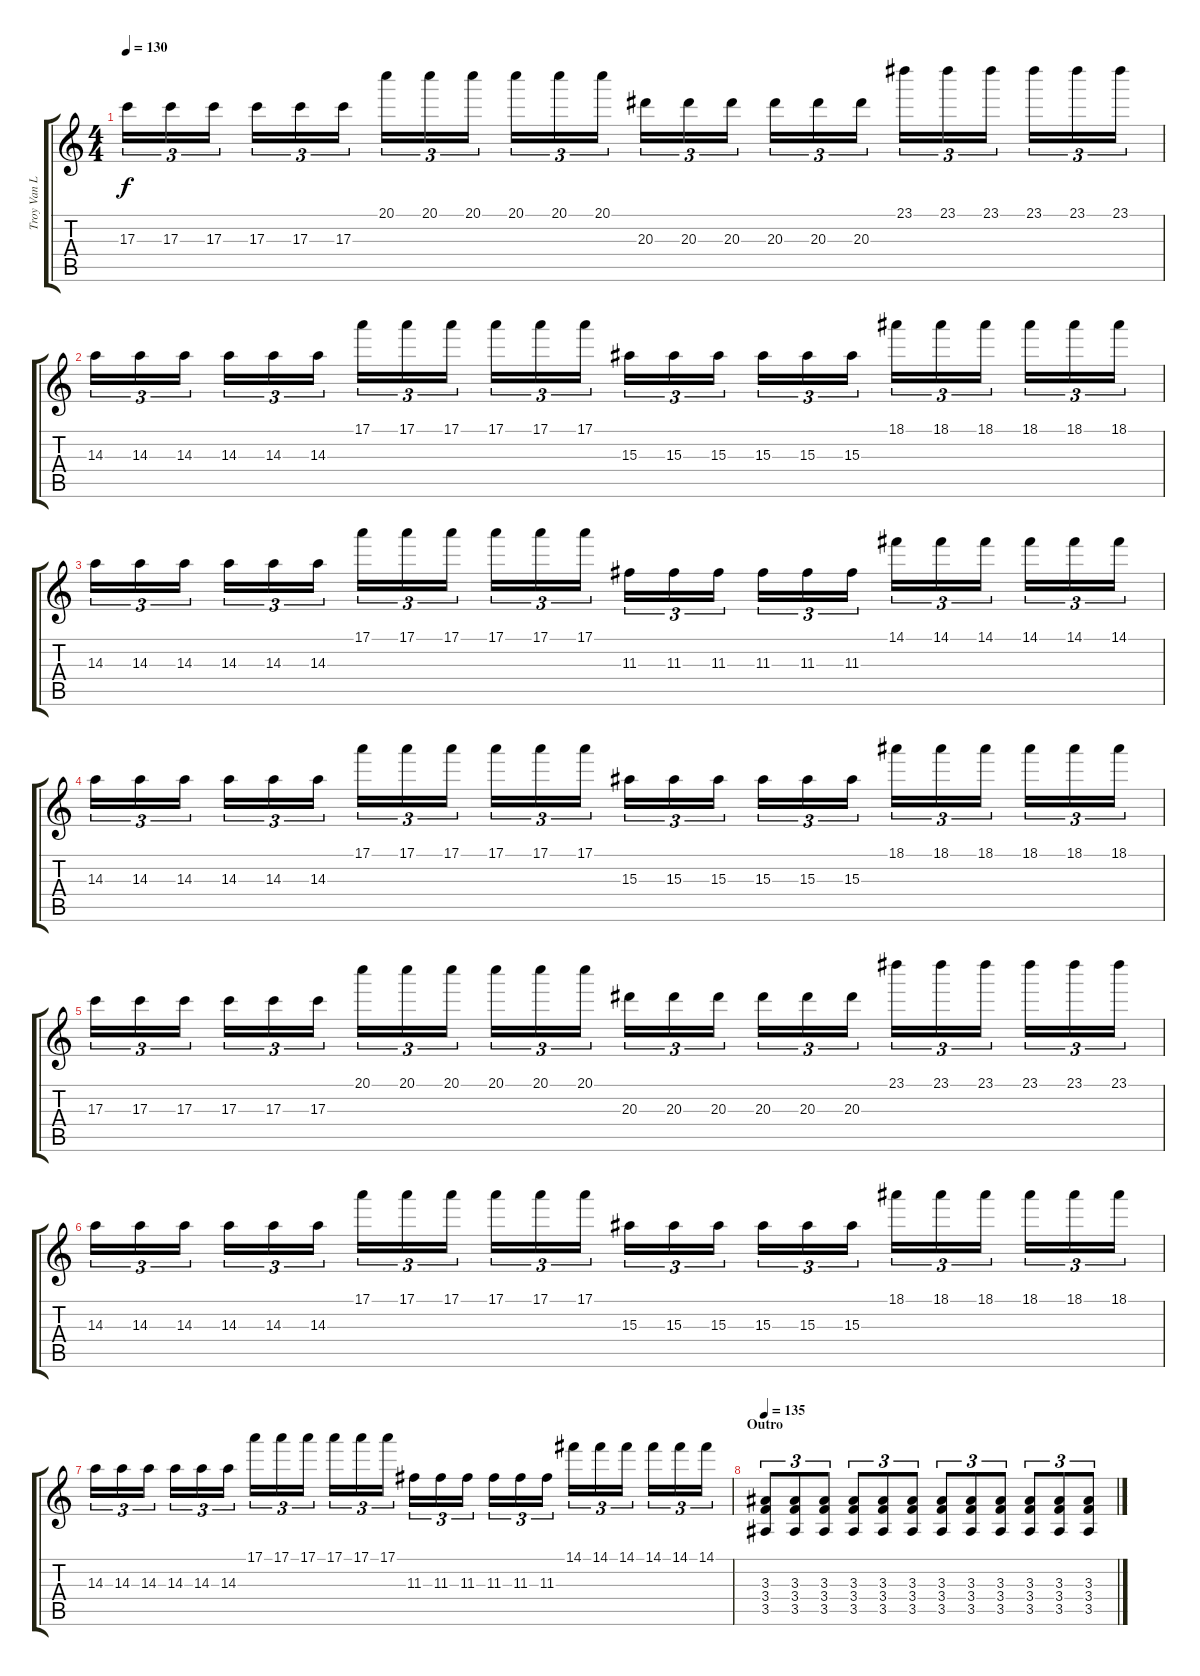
\track ("Troy Van Leuwen" "Troy Van L") {instrument overdrivenguitar}
\staff {score tabs}
\tuning (E4 B3 G3 D3 G2 E2) {hide}
\ts (4 4)
\tempo 130
\clef g2
\ks c
17.3.16{tu (3 2) dy f balance 0} 17.3.16{tu (3 2)} 17.3.16{tu (3 2)} 17.3.16{tu (3 2)} 17.3.16{tu (3 2)} 17.3.16{tu (3 2)} 20.1.16{tu (3 2) balance 16} 20.1.16{tu (3 2)} 20.1.16{tu (3 2)} 20.1.16{tu (3 2)} 20.1.16{tu (3 2)} 20.1.16{tu (3 2)} 20.3.16{tu (3 2) balance 0} 20.3.16{tu (3 2)} 20.3.16{tu (3 2)} 20.3.16{tu (3 2)} 20.3.16{tu (3 2)} 20.3.16{tu (3 2)} 23.1.16{tu (3 2) balance 16} 23.1.16{tu (3 2)} 23.1.16{tu (3 2)} 23.1.16{tu (3 2)} 23.1.16{tu (3 2)} 23.1.16{tu (3 2)} |
14.3.16{tu (3 2) balance 0} 14.3.16{tu (3 2)} 14.3.16{tu (3 2)} 14.3.16{tu (3 2)} 14.3.16{tu (3 2)} 14.3.16{tu (3 2)} 17.1.16{tu (3 2) balance 16} 17.1.16{tu (3 2)} 17.1.16{tu (3 2)} 17.1.16{tu (3 2)} 17.1.16{tu (3 2)} 17.1.16{tu (3 2)} 15.3.16{tu (3 2) balance 0} 15.3.16{tu (3 2)} 15.3.16{tu (3 2)} 15.3.16{tu (3 2)} 15.3.16{tu (3 2)} 15.3.16{tu (3 2)} 18.1.16{tu (3 2) balance 16} 18.1.16{tu (3 2)} 18.1.16{tu (3 2)} 18.1.16{tu (3 2)} 18.1.16{tu (3 2)} 18.1.16{tu (3 2)} |
14.3.16{tu (3 2) balance 0} 14.3.16{tu (3 2)} 14.3.16{tu (3 2)} 14.3.16{tu (3 2)} 14.3.16{tu (3 2)} 14.3.16{tu (3 2)} 17.1.16{tu (3 2) balance 16} 17.1.16{tu (3 2)} 17.1.16{tu (3 2)} 17.1.16{tu (3 2)} 17.1.16{tu (3 2)} 17.1.16{tu (3 2)} 11.3.16{tu (3 2) balance 0} 11.3.16{tu (3 2)} 11.3.16{tu (3 2)} 11.3.16{tu (3 2)} 11.3.16{tu (3 2)} 11.3.16{tu (3 2)} 14.1.16{tu (3 2) balance 16} 14.1.16{tu (3 2)} 14.1.16{tu (3 2)} 14.1.16{tu (3 2)} 14.1.16{tu (3 2)} 14.1.16{tu (3 2)} |
14.3.16{tu (3 2) balance 0} 14.3.16{tu (3 2)} 14.3.16{tu (3 2)} 14.3.16{tu (3 2)} 14.3.16{tu (3 2)} 14.3.16{tu (3 2)} 17.1.16{tu (3 2) balance 16} 17.1.16{tu (3 2)} 17.1.16{tu (3 2)} 17.1.16{tu (3 2)} 17.1.16{tu (3 2)} 17.1.16{tu (3 2)} 15.3.16{tu (3 2) balance 0} 15.3.16{tu (3 2)} 15.3.16{tu (3 2)} 15.3.16{tu (3 2)} 15.3.16{tu (3 2)} 15.3.16{tu (3 2)} 18.1.16{tu (3 2) balance 16} 18.1.16{tu (3 2)} 18.1.16{tu (3 2)} 18.1.16{tu (3 2)} 18.1.16{tu (3 2)} 18.1.16{tu (3 2)} |
17.3.16{tu (3 2) balance 0} 17.3.16{tu (3 2)} 17.3.16{tu (3 2)} 17.3.16{tu (3 2)} 17.3.16{tu (3 2)} 17.3.16{tu (3 2)} 20.1.16{tu (3 2) balance 16} 20.1.16{tu (3 2)} 20.1.16{tu (3 2)} 20.1.16{tu (3 2)} 20.1.16{tu (3 2)} 20.1.16{tu (3 2)} 20.3.16{tu (3 2) balance 0} 20.3.16{tu (3 2)} 20.3.16{tu (3 2)} 20.3.16{tu (3 2)} 20.3.16{tu (3 2)} 20.3.16{tu (3 2)} 23.1.16{tu (3 2) balance 16} 23.1.16{tu (3 2)} 23.1.16{tu (3 2)} 23.1.16{tu (3 2)} 23.1.16{tu (3 2)} 23.1.16{tu (3 2)} |
14.3.16{tu (3 2) balance 0} 14.3.16{tu (3 2)} 14.3.16{tu (3 2)} 14.3.16{tu (3 2)} 14.3.16{tu (3 2)} 14.3.16{tu (3 2)} 17.1.16{tu (3 2) balance 16} 17.1.16{tu (3 2)} 17.1.16{tu (3 2)} 17.1.16{tu (3 2)} 17.1.16{tu (3 2)} 17.1.16{tu (3 2)} 15.3.16{tu (3 2) balance 0} 15.3.16{tu (3 2)} 15.3.16{tu (3 2)} 15.3.16{tu (3 2)} 15.3.16{tu (3 2)} 15.3.16{tu (3 2)} 18.1.16{tu (3 2) balance 16} 18.1.16{tu (3 2)} 18.1.16{tu (3 2)} 18.1.16{tu (3 2)} 18.1.16{tu (3 2)} 18.1.16{tu (3 2)} |
14.3.16{tu (3 2) balance 0} 14.3.16{tu (3 2)} 14.3.16{tu (3 2)} 14.3.16{tu (3 2)} 14.3.16{tu (3 2)} 14.3.16{tu (3 2)} 17.1.16{tu (3 2) balance 16} 17.1.16{tu (3 2)} 17.1.16{tu (3 2)} 17.1.16{tu (3 2)} 17.1.16{tu (3 2)} 17.1.16{tu (3 2)} 11.3.16{tu (3 2) balance 0} 11.3.16{tu (3 2)} 11.3.16{tu (3 2)} 11.3.16{tu (3 2)} 11.3.16{tu (3 2)} 11.3.16{tu (3 2)} 14.1.16{tu (3 2) balance 16} 14.1.16{tu (3 2)} 14.1.16{tu (3 2)} 14.1.16{tu (3 2)} 14.1.16{tu (3 2)} 14.1.16{tu (3 2)} |
\section ("" "Outro")
\tempo 135
(3.3 3.4 3.5).8{tu (3 2)} (3.3 3.4 3.5).8{tu (3 2)} (3.3 3.4 3.5).8{tu (3 2)} (3.3 3.4 3.5).8{tu (3 2)} (3.3 3.4 3.5).8{tu (3 2)} (3.3 3.4 3.5).8{tu (3 2)} (3.3 3.4 3.5).8{tu (3 2)} (3.3 3.4 3.5).8{tu (3 2)} (3.3 3.4 3.5).8{tu (3 2)} (3.3 3.4 3.5).8{tu (3 2)} (3.3 3.4 3.5).8{tu (3 2)} (3.3 3.4 3.5).8{tu (3 2)}
